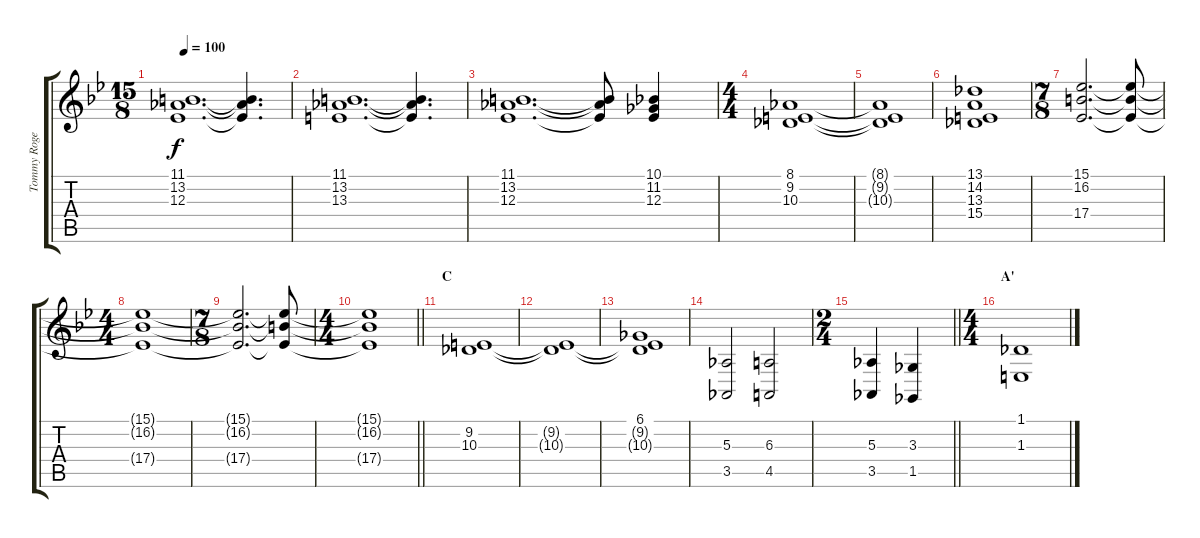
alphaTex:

\track ("Tommy Rogers - Synth" "Tommy Roge") {instrument pad2warm}
\staff {score tabs}
\tuning (C4 G3 Eb3 Bb2 F2 C2) {hide}
\ts (15 8)
\tempo 100
\clef g2
\ks gminor
(11.1 13.2 12.3).1{d dy f} (11.1{t} 13.2{t} 12.3{t}).4{d} |
(11.1 13.2 13.3).1{d} (11.1{t} 13.2{t} 13.3{t}).4{d} |
(11.1 13.2 12.3).1{d} (11.1{t} 13.2{t} 12.3{t}).8 (10.1 11.2 12.3).4 |
\ts (4 4)
(8.1 9.2 10.3).1 |
(8.1{t} 9.2{t} 10.3{t}).1 |
(13.1 14.2 13.3 15.4).1 |
\ts (7 8)
(15.1 16.2 17.4).2{d volume 11} (15.1{t} 16.2{t} 17.4{t}).8 |
\ts (4 4)
(15.1{t} 16.2{t} 17.4{t}).1 |
\ts (7 8)
(15.1{t} 16.2{t} 17.4{t}).2{d} (15.1{t} 16.2{t} 17.4{t}).8 |
\ts (4 4)
\barLineRight lightlight
(15.1{t} 16.2{t} 17.4{t}).1 |
\section ("" "C")
(9.2 10.3).1{volume 13} |
(9.2{t} 10.3{t}).1 |
(6.1 9.2{t} 10.3{t}).1 |
(5.3 3.5).2 (6.3 4.5).2 |
\ts (2 4)
\barLineRight lightlight
(5.3 3.5).4 (3.3 1.5).4 |
\ts (4 4)
\section ("" "A'")
(1.1 1.3).1{instrument pad2warm}
